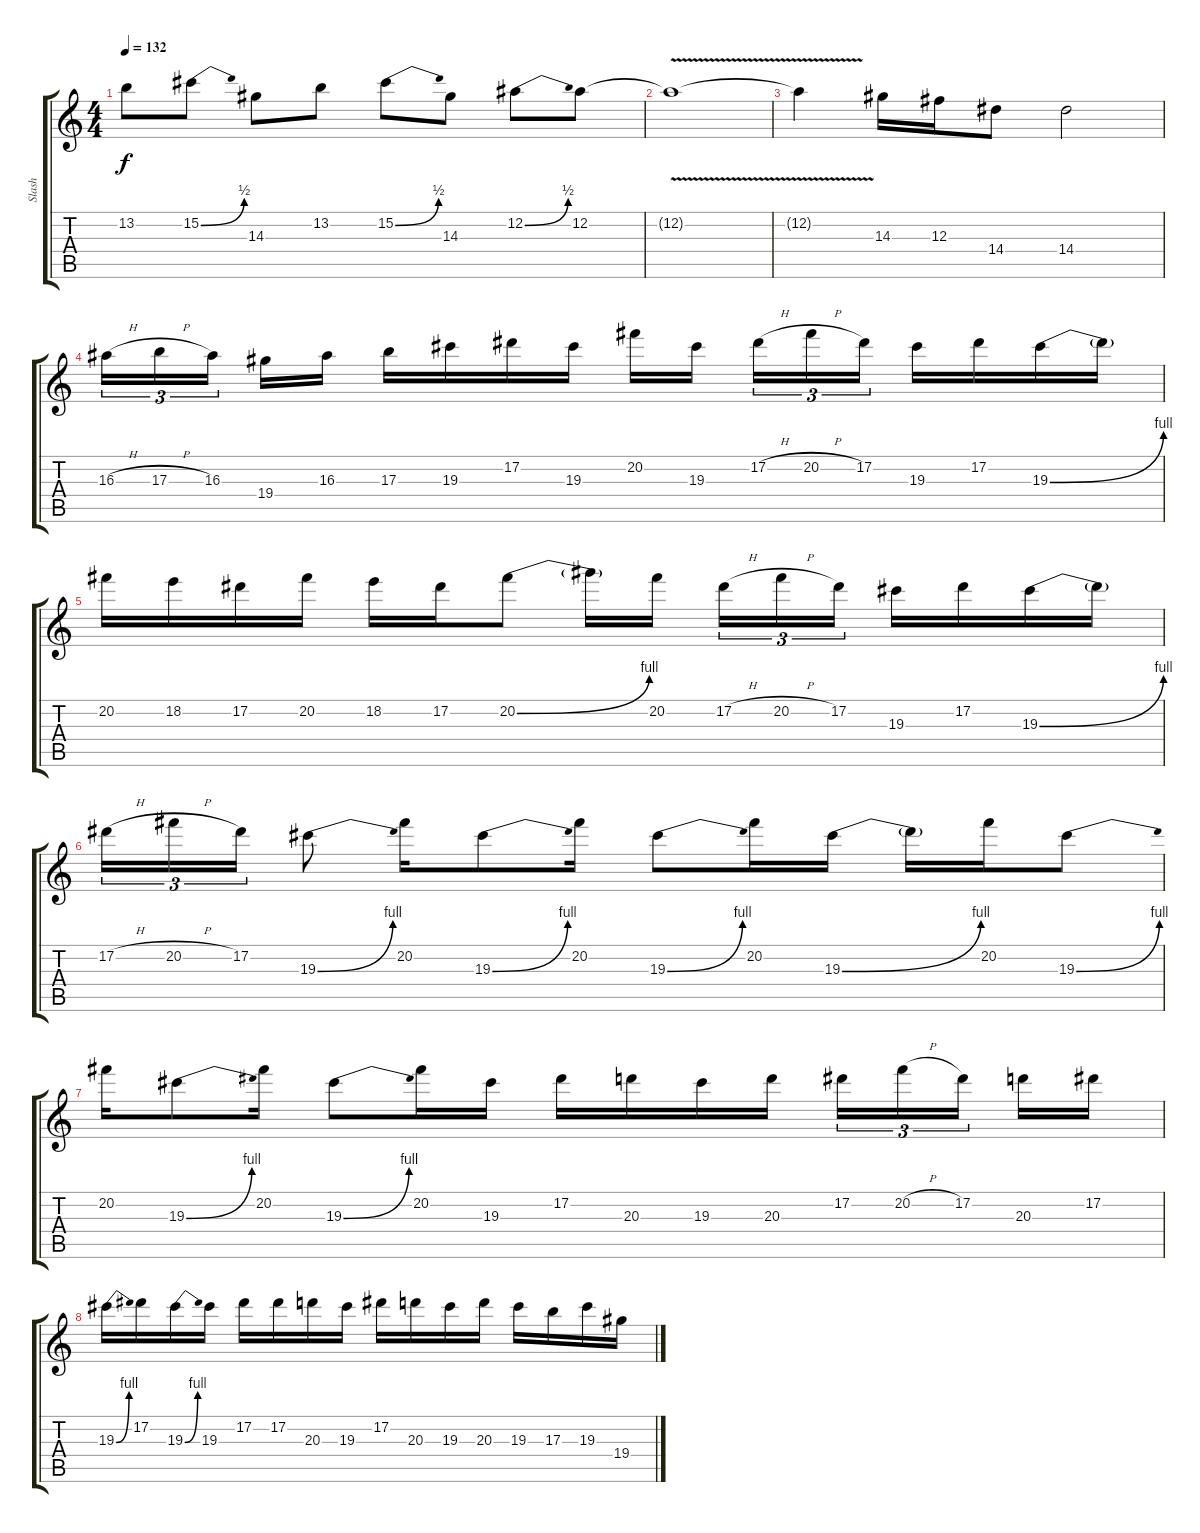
\track ("Slash" "Slash") {instrument distortionguitar}
\staff {score tabs}
\tuning (Eb4 Bb3 Gb3 Db3 Ab2 Eb2) {hide}
\ts (4 4)
\tempo 132
\clef g2
\ks c
13.2.8{dy f} 15.2{be (bend 0 0 60 2)}.8 14.3.8 13.2.8 15.2{be (bend 0 0 60 2)}.8 14.3.8 12.2{be (bend 0 0 60 2)}.8 12.2.8 |
12.2{v t}.1 |
12.2{v t}.4 14.3.16 12.3.16 14.4.8 14.4.2 |
16.3{h}.16{tu (3 2)} 17.3{h}.16{tu (3 2)} 16.3.16{tu (3 2) beam splitsecondary} 19.4.16 16.3.16 17.3.16 19.3.16 17.2.16 19.3.16 20.2.16 19.3.16{beam splitsecondary} 17.2{h}.16{tu (3 2)} 20.2{h}.16{tu (3 2)} 17.2.16{tu (3 2)} 19.3.16 17.2.16 19.3{be (bend 0 0 60 4)}.16 19.3{t}.16 |
20.2.16 18.2.16 17.2.16 20.2.16 18.2.16 17.2.16 20.2{be (bend 0 0 60 4)}.8 20.2{t}.16 20.2.16{beam splitsecondary} 17.2{h}.16{tu (3 2)} 20.2{h}.16{tu (3 2)} 17.2.16{tu (3 2)} 19.3.16 17.2.16 19.3{be (bend 0 0 60 4)}.16 19.3{t}.16 |
17.2{h}.16{tu (3 2)} 20.2{h}.16{tu (3 2)} 17.2.16{tu (3 2)} 19.3{be (bend 0 0 60 4)}.8 20.2.16 19.3{be (bend 0 0 60 4)}.8 20.2.16 19.3{be (bend 0 0 60 4)}.8 20.2.16 19.3{be (bend 0 0 60 4)}.16 19.3{t}.16 20.2.16 19.3{be (bend 0 0 60 4)}.8 |
20.2.16 19.3{be (bend 0 0 60 4)}.8 20.2.16 19.3{be (bend 0 0 60 4)}.8 20.2.16 19.3.16 17.2.16 20.3.16 19.3.16 20.3.16 17.2.16{tu (3 2)} 20.2{h}.16{tu (3 2)} 17.2.16{tu (3 2) beam splitsecondary} 20.3.16 17.2.16 |
19.3{be (bend 0 0 60 4)}.16 17.2.16 19.3{be (bend 0 0 60 4)}.16 19.3.16 17.2.16 17.2.16 20.3.16 19.3.16 17.2.16 20.3.16 19.3.16 20.3.16 19.3.16 17.3.16 19.3.16 19.4.16
